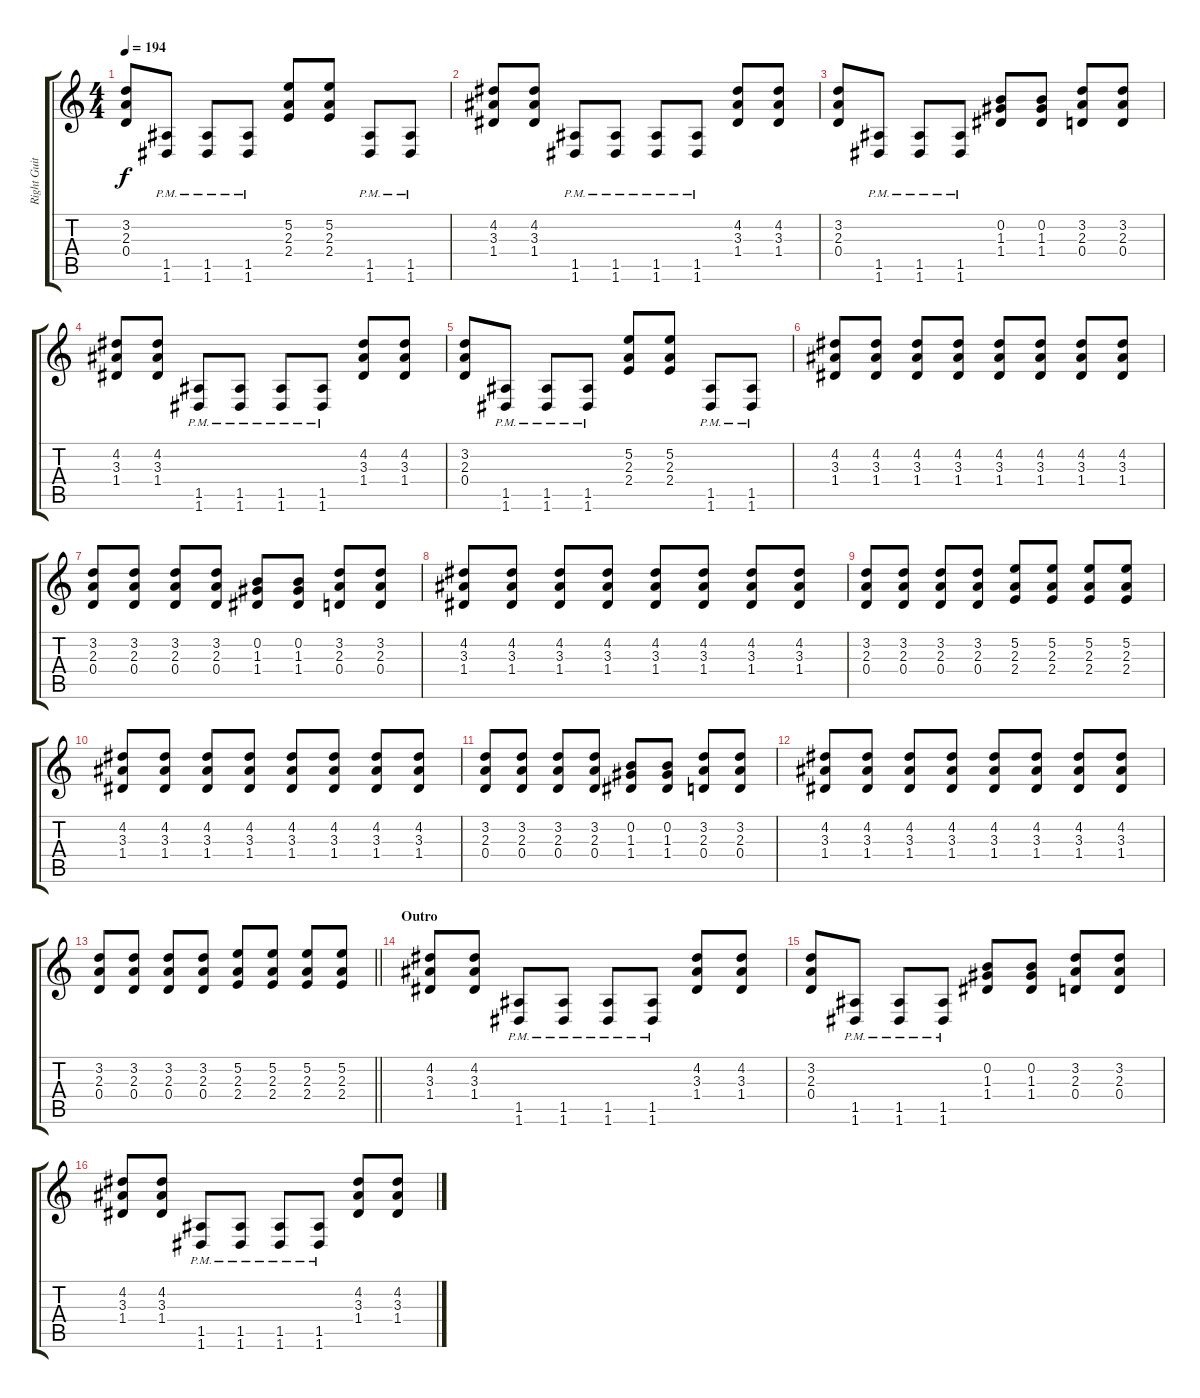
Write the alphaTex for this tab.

\track ("Right Guitar" "Right Guit") {instrument overdrivenguitar}
\staff {score tabs}
\tuning (E4 B3 G3 D3 A2 D2) {hide}
\ts (4 4)
\tempo 194
\clef g2
\ks c
(3.2 2.3 0.4).8{dy f} (1.5{pm} 1.6{pm}).8 (1.5{pm} 1.6{pm}).8 (1.5{pm} 1.6{pm}).8 (5.2 2.3 2.4).8 (5.2 2.3 2.4).8 (1.5{pm} 1.6{pm}).8 (1.5{pm} 1.6{pm}).8 |
(4.2 3.3 1.4).8 (4.2 3.3 1.4).8 (1.5{pm} 1.6{pm}).8 (1.5{pm} 1.6{pm}).8 (1.5{pm} 1.6{pm}).8 (1.5{pm} 1.6{pm}).8 (4.2 3.3 1.4).8 (4.2 3.3 1.4).8 |
(3.2 2.3 0.4).8 (1.5{pm} 1.6{pm}).8 (1.5{pm} 1.6{pm}).8 (1.5{pm} 1.6{pm}).8 (0.2 1.3 1.4).8 (0.2 1.3 1.4).8 (3.2 2.3 0.4).8 (3.2 2.3 0.4).8 |
(4.2 3.3 1.4).8 (4.2 3.3 1.4).8 (1.5{pm} 1.6{pm}).8 (1.5{pm} 1.6{pm}).8 (1.5{pm} 1.6{pm}).8 (1.5{pm} 1.6{pm}).8 (4.2 3.3 1.4).8 (4.2 3.3 1.4).8 |
(3.2 2.3 0.4).8 (1.5{pm} 1.6{pm}).8 (1.5{pm} 1.6{pm}).8 (1.5{pm} 1.6{pm}).8 (5.2 2.3 2.4).8 (5.2 2.3 2.4).8 (1.5{pm} 1.6{pm}).8 (1.5{pm} 1.6{pm}).8 |
(4.2 3.3 1.4).8 (4.2 3.3 1.4).8 (4.2 3.3 1.4).8 (4.2 3.3 1.4).8 (4.2 3.3 1.4).8 (4.2 3.3 1.4).8 (4.2 3.3 1.4).8 (4.2 3.3 1.4).8 |
(3.2 2.3 0.4).8 (3.2 2.3 0.4).8 (3.2 2.3 0.4).8 (3.2 2.3 0.4).8 (0.2 1.3 1.4).8 (0.2 1.3 1.4).8 (3.2 2.3 0.4).8 (3.2 2.3 0.4).8 |
(4.2 3.3 1.4).8 (4.2 3.3 1.4).8 (4.2 3.3 1.4).8 (4.2 3.3 1.4).8 (4.2 3.3 1.4).8 (4.2 3.3 1.4).8 (4.2 3.3 1.4).8 (4.2 3.3 1.4).8 |
(3.2 2.3 0.4).8 (3.2 2.3 0.4).8 (3.2 2.3 0.4).8 (3.2 2.3 0.4).8 (5.2 2.3 2.4).8 (5.2 2.3 2.4).8 (5.2 2.3 2.4).8 (5.2 2.3 2.4).8 |
(4.2 3.3 1.4).8 (4.2 3.3 1.4).8 (4.2 3.3 1.4).8 (4.2 3.3 1.4).8 (4.2 3.3 1.4).8 (4.2 3.3 1.4).8 (4.2 3.3 1.4).8 (4.2 3.3 1.4).8 |
(3.2 2.3 0.4).8 (3.2 2.3 0.4).8 (3.2 2.3 0.4).8 (3.2 2.3 0.4).8 (0.2 1.3 1.4).8 (0.2 1.3 1.4).8 (3.2 2.3 0.4).8 (3.2 2.3 0.4).8 |
(4.2 3.3 1.4).8 (4.2 3.3 1.4).8 (4.2 3.3 1.4).8 (4.2 3.3 1.4).8 (4.2 3.3 1.4).8 (4.2 3.3 1.4).8 (4.2 3.3 1.4).8 (4.2 3.3 1.4).8 |
\barLineRight lightlight
(3.2 2.3 0.4).8 (3.2 2.3 0.4).8 (3.2 2.3 0.4).8 (3.2 2.3 0.4).8 (5.2 2.3 2.4).8 (5.2 2.3 2.4).8 (5.2 2.3 2.4).8 (5.2 2.3 2.4).8 |
\section ("" "Outro")
(4.2 3.3 1.4).8 (4.2 3.3 1.4).8 (1.5{pm} 1.6{pm}).8 (1.5{pm} 1.6{pm}).8 (1.5{pm} 1.6{pm}).8 (1.5{pm} 1.6{pm}).8 (4.2 3.3 1.4).8 (4.2 3.3 1.4).8 |
(3.2 2.3 0.4).8 (1.5{pm} 1.6{pm}).8 (1.5{pm} 1.6{pm}).8 (1.5{pm} 1.6{pm}).8 (0.2 1.3 1.4).8 (0.2 1.3 1.4).8 (3.2 2.3 0.4).8 (3.2 2.3 0.4).8 |
(4.2 3.3 1.4).8 (4.2 3.3 1.4).8 (1.5{pm} 1.6{pm}).8 (1.5{pm} 1.6{pm}).8 (1.5{pm} 1.6{pm}).8 (1.5{pm} 1.6{pm}).8 (4.2 3.3 1.4).8 (4.2 3.3 1.4).8
